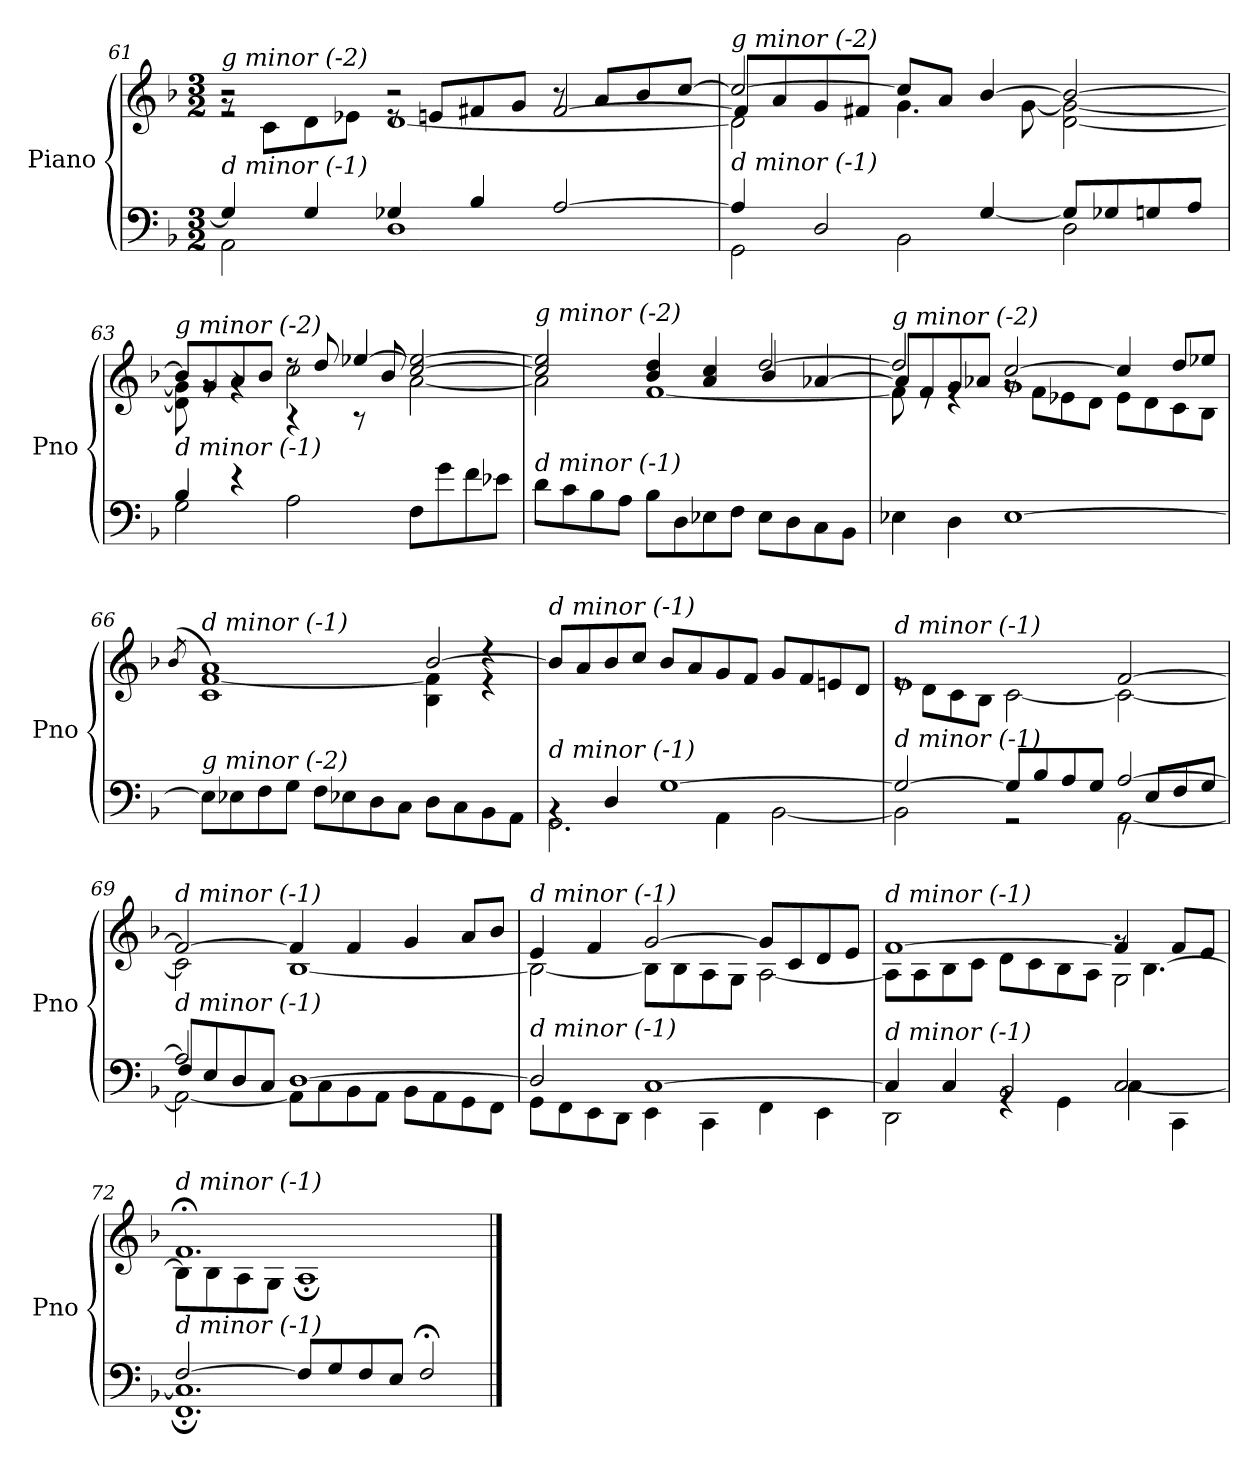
**kern	**kern
*part1	*part1
*staff2	*staff1
*I"Piano	*
*I'Pno	*
*clefF4	*clefG2
*k[b-]	*k[b-]
*M3/2	*M3/2
=61	=61
*^	*^
*	*	*	*^
!	!	!LO:TX:i:t=g minor (-2)	!	!
!LO:TX:i:t=d minor (-1)	!	!	!	!
4G/]	2AA\	2r	8rg	2re
.	.	.	8c\L	.
4G/	.	.	8d\	.
.	.	.	8e-X\J	.
4G-Xi/	1D	2r	[1d	8re
.	.	.	.	8en/L
4B-/	.	.	.	8f#X/
.	.	.	.	8g/J
[2A/	.	8r	.	[2f#/
.	.	8a/L	.	.
.	.	8b-/	.	.
.	.	[8cc/J	.	.
=62	=62	=62	=62	=62
*	*^	*	*	*
!	!	!	!LO:TX:i:t=g minor (-2)	!	!
!LO:TX:i:t=d minor (-1)	!	!	!	!	!
2ryy	4A/]	2GG\	2cc/_	2d\]	8f#/L]
.	.	.	.	.	8a/
.	2D/	.	.	.	8g/
.	.	.	.	.	8f#X/J
1ryy	.	2BB-\	8cc/L]	4.g\	1ryy
.	.	.	8a/J	.	.
.	[4G/	.	[4b-/	.	.
.	.	.	.	[8g\	.
.	8G/L]	2D\	2b-/_	[2d\ 2g\_	.
.	8G-Xi/	.	.	.	.
.	8G/	.	.	.	.
.	8A/J	.	.	.	.
!!LO:LB:g=z
=63	=63	=63	=63	=63	=63
*	*	*	*	*	*^
!	!	!	!LO:TX:i:t=g minor (-2)	!	!	!
!LO:TX:i:t=d minor (-1)	!	!	!	!	!	!
2ryy	4B-/	2G\	8b-/L]	8d\] 8g\]	2ryy	2ryy
.	.	.	8g/	8rg	.	.
.	4r	.	8a/	4rg	.	.
.	.	.	8b-/J	.	.	.
2ryy	2A\	1ryy	8rdd	2cc\	4rA	1ryy
.	.	.	8dd/	.	.	.
.	.	.	[4ee-X/	.	8rA	.
.	.	.	.	.	8b-/	.
2ryy	8F\L	.	[2cc/ 2ee-/_	[2a\	2ryy	.
.	8g\	.	.	.	.	.
.	8f\	.	.	.	.	.
.	8e-X\J	.	.	.	.	.
*	*v	*v	*	*	*	*
*	*	*	*	*v	*v
=64	=64	=64	=64	=64
!	!	!LO:TX:i:t=g minor (-2)	!	!
!LO:TX:i:t=d minor (-1)	!	!	!	!
1ryy	8d\L	2cc/] 2ee-/]	2a\]	1ryy
.	8c\	.	.	.
.	8B-\	.	.	.
.	8A\J	.	.	.
.	8B-\L	4b-/ 4dd/	[1f	.
.	8D\	.	.	.
.	8E-X\	4a/ 4cc/	.	.
.	8F\J	.	.	.
2ryy	8E-\L	[2dd/	.	4b-/
.	8D\	.	.	.
.	8C\	.	.	[4a-X/
.	8BB-\J	.	.	.
=65	=65	=65	=65	=65
!	!	!LO:TX:i:t=g minor (-2)	!	!
!LO:TX:i:t=g minor (-2)	!	!	!	!
*v	*v	*	*	*
4E-X\	2dd/]	8f\]	8a-/L]
.	.	8re	8f/
4D\	.	4re	8g/
.	.	.	8a-X/J
[1E-	[2cc/	8rg	1g
.	.	8f\L	.
.	.	8e-X\	.
.	.	8d\J	.
.	4cc/]	8e-\L	.
.	.	8d\	.
.	8dd/L	8c\	.
.	8ee-X/J	8B-\J	.
*	*v	*v	*v
!!LO:LB:g=z
=66	=66
.	(>8qb-/
*^	*^
*	*^	*	*^
*	*	*	*	*	*^
!	!	!	!LO:TX:i:t=d minor (-1)	!	!	!
!LO:TX:i:t=g minor (-2)	!	!	!	!	!	!
1ryy	1ryy	8E-\L]	1a)	1c [1f	8b-!yy	1ryy
.	.	8E-X\	.	.	2..a!yy	.
.	.	8F\	.	.	.	.
.	.	8G\J	.	.	.	.
.	.	8F\L	.	.	.	.
.	.	8E-X\	.	.	.	.
.	.	8D\	.	.	.	.
.	.	8C\J	.	.	.	.
4ryy	4ryy	8D\L	[2b-/	4B-\ 4f\]	4ryy	4ryy
.	.	8C\	.	.	.	.
4ryy	4ryy	8BB-\	.	4re	4ryy	4rdd
.	.	8AA\J	.	.	.	.
*	*	*	*v	*v	*v	*v
=67	=67	=67	=67
!	!	!	!LO:TX:i:t=d minor (-1)
!LO:TX:i:t=d minor (-1)	!	!	!
*	*v	*v	*
4rBB	2.GG\	8b-/L]
.	.	8a/
4D/	.	8b-/
.	.	8cc/J
[1G	.	8b-/L
.	.	8a/
.	4AA\	8g/
.	.	8f/J
.	[2BB-\	8g/L
.	.	8f/
.	.	8en/
.	.	8d/J
=68	=68	=68
*	*^	*^
*	*	*	*	*^
!	!	!	!LO:TX:i:t=d minor (-1)	!	!
!LO:TX:i:t=d minor (-1)	!	!	!	!	!
2G/_	2BB-\]	1ryy	1e	8re	1ryy
.	.	.	.	8d\L	.
.	.	.	.	8c\	.
.	.	.	.	8B-\J	.
8G/L]	2r	.	.	[2c\	.
8B-/	.	.	.	.	.
8A/	.	.	.	.	.
8G/J	.	.	.	.	.
[2A/	[2AA\	8rGG	[2f/	2c\_	2ryy
.	.	8E/L	.	.	.
.	.	8F/	.	.	.
.	.	8G/J	.	.	.
!!LO:LB:g=z	!!	!!
=69	=69	=69	=69	=69	=69
!	!	!	!LO:TX:i:t=d minor (-1)	!	!
!LO:TX:i:t=d minor (-1)	!	!	!	!	!
2A/]	2AA\_	8F/L	2f/_	2c\]	2ryy
.	.	8E/	.	.	.
.	.	8D/	.	.	.
.	.	8C/J	.	.	.
[1D	8AA\L]	1ryy	4f/]	[1B-	1ryy
.	8C\	.	.	.	.
.	8BB-\	.	4f/	.	.
.	8AA\J	.	.	.	.
.	8BB-\L	.	4g/	.	.
.	8AA\	.	.	.	.
.	8GG\	.	8a/L	.	.
.	8FF\J	.	8b-/J	.	.
*	*v	*v	*	*	*
*	*	*	*v	*v
=70	=70	=70	=70
!	!	!LO:TX:i:t=d minor (-1)	!
!LO:TX:i:t=d minor (-1)	!	!	!
2D/]	8GG\L	4e/	2B-\_
.	8FF\	.	.
.	8EE\	4f/	.
.	8DD\J	.	.
[1C	4EE\	[2g/	8B-\L]
.	.	.	8B-\
.	4CC\	.	8A\
.	.	.	8G\J
.	4FF\	8g/L]	[2A\
.	.	8c/	.
.	4EE\	8d/	.
.	.	8e/J	.
=71	=71	=71	=71
*	*^	*	*^
!	!	!	!LO:TX:i:t=d minor (-1)	!	!
!LO:TX:i:t=d minor (-1)	!	!	!	!	!
1ryy	4C/]	2DD\	[1f	8A\L]	1ryy
.	.	.	.	8A\	.
.	4C/	.	.	8B-\	.
.	.	.	.	8c\J	.
.	2BB-/	4rGG	.	8d\L	.
.	.	.	.	8c\	.
.	.	4GG\	.	8B-\	.
.	.	.	.	8A\J	.
2ryy	[2C/	4C\	4f/]	2G\	8rg
.	.	.	.	.	[4.B-\
.	.	4CC\	8f/L	.	.
.	.	.	8e/J	.	.
*	*v	*v	*	*	*
*	*	*	*v	*v
=72	=72	=72	=72
!	!	!LO:TX:i:t=d minor (-1)	!
!LO:TX:i:t=d minor (-1)	!	!	!
[2F/	1.FF; 1.C];	1.f;<	8B-\L]
.	.	.	8B-\
.	.	.	8A\
.	.	.	8G\J
8F/L]	.	.	1A;<
8G/	.	.	.
8F/	.	.	.
8E/J	.	.	.
2F;</	.	.	.
*v	*v	*	*
*	*v	*v
==	==
*-	*-
